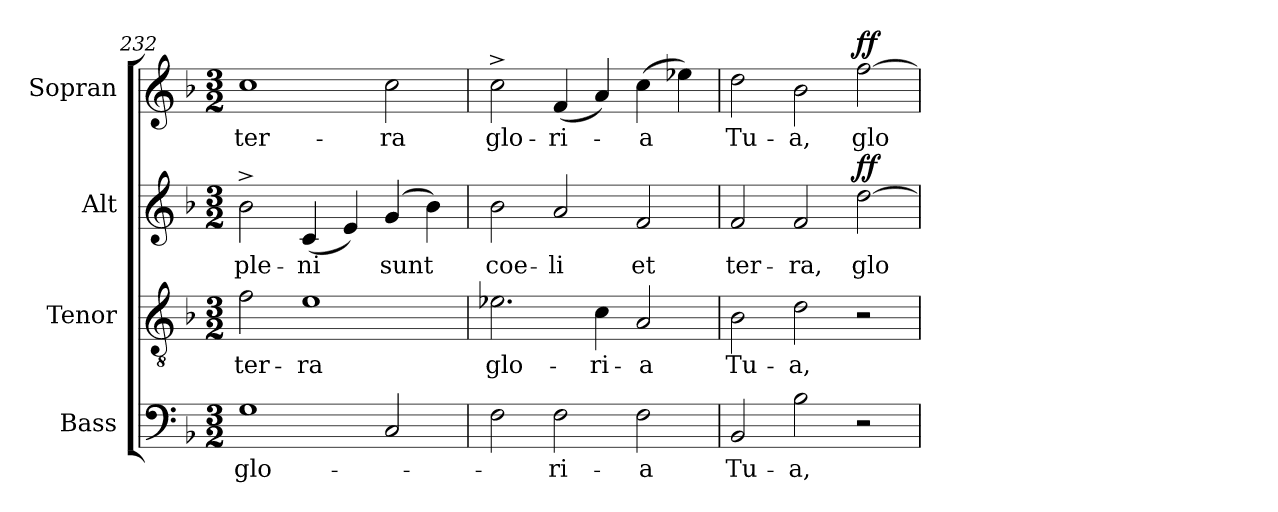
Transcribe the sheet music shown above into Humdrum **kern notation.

**kern	**text	**kern	**text	**kern	**text	**dynam	**kern	**text	**dynam
*part4	*part4	*part3	*part3	*part2	*part2	*part2	*part1	*part1	*part1
*staff4	*staff4	*staff3	*staff3	*staff2	*staff2	*staff2	*staff1	*staff1	*staff1
*I"Bass	*	*I"Tenor	*	*I"Alt	*	*	*I"Sopran	*	*
*I'B.	*	*I'T.	*	*I'A.	*	*	*I'S.	*	*
*clefF4	*	*clefGv2	*	*clefG2	*	*	*clefG2	*	*
*k[b-]	*	*k[b-]	*	*k[b-]	*	*	*k[b-]	*	*
*F:	*	*F:	*	*F:	*	*	*F:	*	*
*M3/2	*	*M3/2	*	*M3/2	*	*	*M3/2	*	*
=232	=232	=232	=232	=232	=232	=232	=232	=232	=232
!	!LO:LY:b	!	!LO:LY:b	!	!LO:LY:b	!	!	!LO:LY:b	!
1G	glo-	2f\	ter-	2b-^>\	ple-	.	1cc	ter-	.
!	!	!	!LO:LY:b	!	!LO:LY:b	!	!	!	!
.	.	1e	-ra	(<4c/	-ni	.	.	.	.
.	.	.	.	4e/)	.	.	.	.	.
!	!	!	!	!	!LO:LY:b	!	!	!LO:LY:b	!
2C/	.	.	.	(>4g/	sunt	.	2cc\	-ra	.
.	.	.	.	4b-\)	.	.	.	.	.
=233	=233	=233	=233	=233	=233	=233	=233	=233	=233
!	!	!	!LO:LY:b	!	!LO:LY:b	!	!	!LO:LY:b	!
2F\	.	2.e-X\	glo-	2b-\	coe-	.	2cc^>\	glo-	.
!	!LO:LY:b	!	!	!	!LO:LY:b	!	!	!LO:LY:b	!
2F\	-ri-	.	.	2a/	-li	.	(<4f/	-ri-	.
!	!	!	!LO:LY:b	!	!	!	!	!	!
.	.	4c\	-ri-	.	.	.	4a/)	.	.
!	!LO:LY:b	!	!LO:LY:b	!	!LO:LY:b	!	!	!LO:LY:b	!
2F\	-a	2A/	-a	2f/	et	.	(>4cc\	-a	.
.	.	.	.	.	.	.	4ee-X\)	.	.
!!LO:LB:g=z
=234	=234	=234	=234	=234	=234	=234	=234	=234	=234
!	!LO:LY:b	!	!LO:LY:b	!	!LO:LY:b	!	!	!LO:LY:b	!
2BB-/	Tu-	2B-\	Tu-	2f/	ter-	.	2dd\	Tu-	.
!	!LO:LY:b	!	!LO:LY:b	!	!LO:LY:b	!	!	!LO:LY:b	!
2B-\	-a,	2d\	-a,	2f/	-ra,	.	2b-\	-a,	.
!	!	!	!	!	!LO:LY:b	!LO:DY:a	!	!LO:LY:b	!LO:DY:a
2r	.	2r	.	[2dd\	glo-	ff	[2ff\	glo-	ff
=	=	=	=	=	=	=	=	=	=
*-	*-	*-	*-	*-	*-	*-	*-	*-	*-
